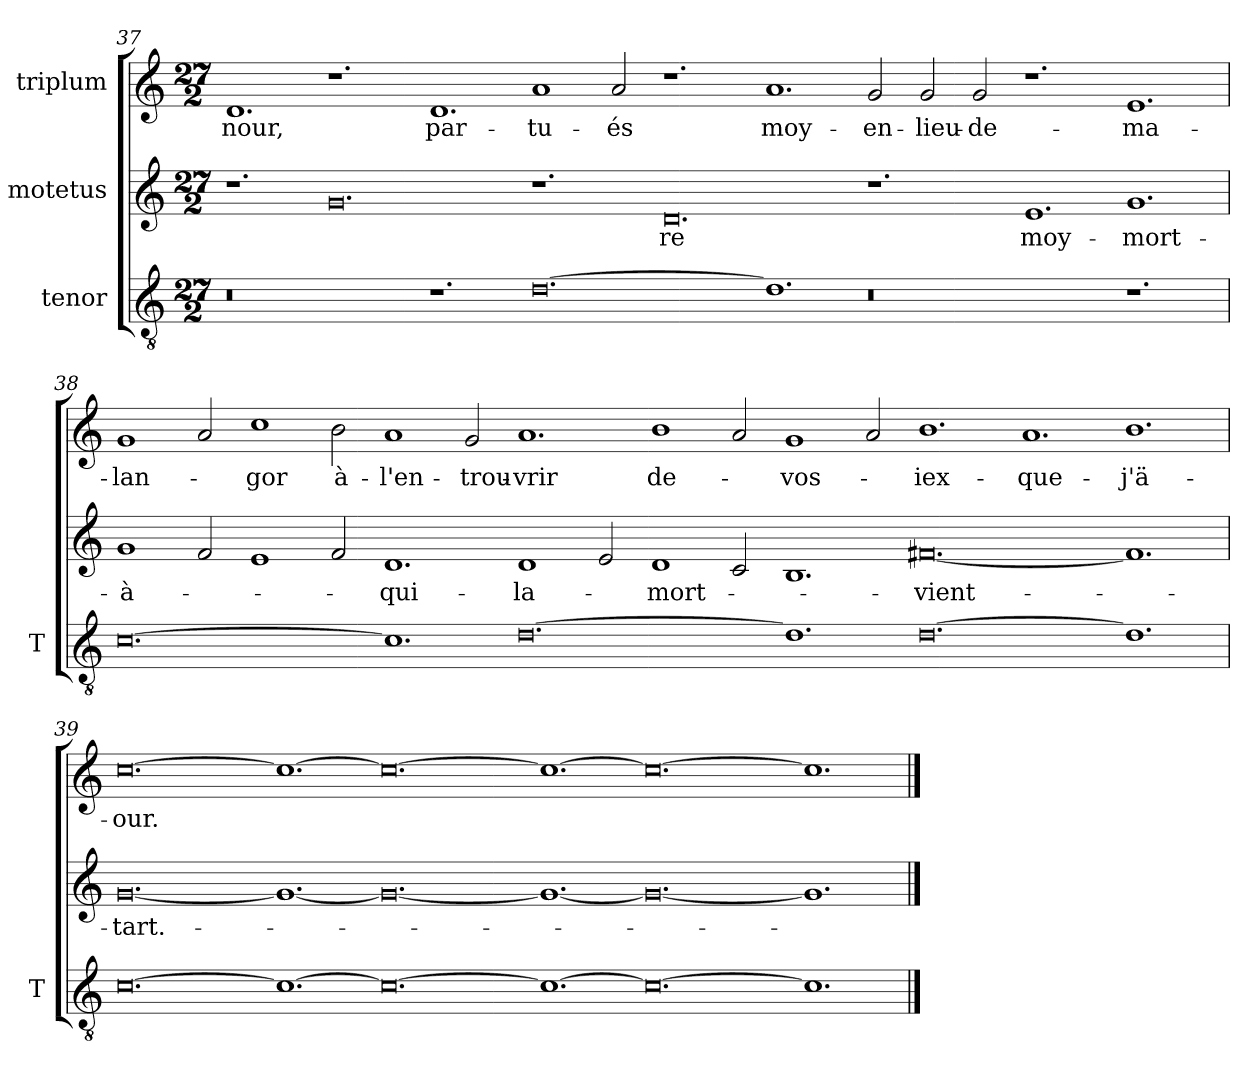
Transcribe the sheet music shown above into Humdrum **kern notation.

**kern	**kern	**text	**kern	**text
*part3	*part2	*part2	*part1	*part1
*staff3	*staff2	*staff2	*staff1	*staff1
*I"tenor	*I"motetus	*	*I"triplum	*
*I'T	*	*	*	*
!!LO:PB:g=z
*clefGv2	*clefG2	*	*clefG2	*
*k[]	*k[]	*	*k[]	*
*C:	*C:	*	*C:	*
*M27/2	*M27/2	*	*M27/2	*
=37	=37	=37	=37	=37
0.r	1.r	.	1.d/	-nour,
.	0.g/	.	1.r	.
1.r	.	.	1.d/	par-
[0.d\	1.r	.	1a/	-tu-
.	.	.	2a/	-és
.	0.d/	-re	1.r	.
1.d\]	.	.	1.a/	moy-
0.r	1.r	.	2g/	en-
.	.	.	2g/	lieu-
.	.	.	2g/	de-
.	1.e/	moy-	1.r	.
1.r	1.g/	mort-	1.e/	ma-
!!LO:LB:g=z
=38	=38	=38	=38	=38
[0.c\	1g/	à-	1g/	lan-
.	2f/	.	2a/	.
.	1e/	.	1cc\	-gor
.	2f/	.	2b\	à-
1.c\]	1.d/	qui-	1a/	l'en-
.	.	.	2g/	-trou-
[0.d\	1d/	la-	1.a/	-vrir
.	2e/	.	.	.
.	1d/	mort-	1b\	de-
.	2c/	.	2a/	.
1.d\]	1.B/	.	1g/	vos-
.	.	.	2a/	.
[0.d\	[0.f#X/	vient-	1.b\	iex-
.	.	.	1.a/	que-
1.d\]	1.f#/]	.	1.b\	j'ä-
=39	=39	=39	=39	=39
[0.c\	[0.g/	tart.-	[0.cc\	-our.
1.c\_	1.g/_	.	1.cc\_	.
0.c\_	0.g/_	.	0.cc\_	.
1.c\_	1.g/_	.	1.cc\_	.
0.c\_	0.g/_	.	0.cc\_	.
1.c\]	1.g/]	.	1.cc\]	.
==	==	==	==	==
*-	*-	*-	*-	*-
